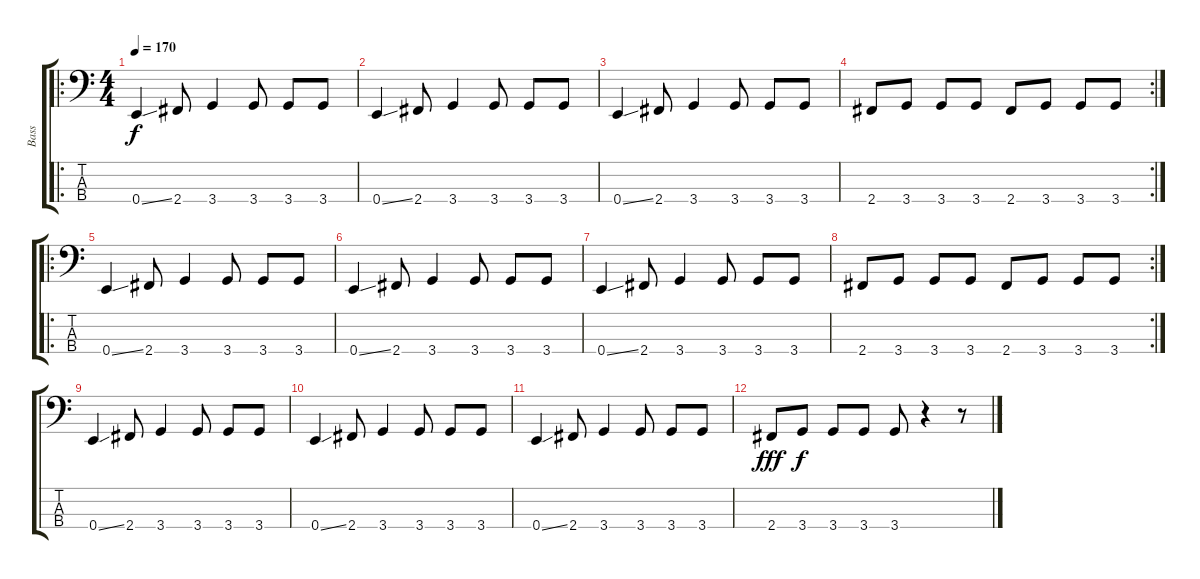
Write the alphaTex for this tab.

\track ("Bass" "Bass") {instrument electricbasspick}
\staff {score tabs}
\tuning (G2 D2 A1 E1) {hide}
\ro
\ts (4 4)
\tempo 170
\clef f4
\ks c
0.4{ss}.4{dy f} 2.4.8 3.4.4 3.4.8 3.4.8 3.4.8 |
0.4{ss}.4 2.4.8 3.4.4 3.4.8 3.4.8 3.4.8 |
0.4{ss}.4 2.4.8 3.4.4 3.4.8 3.4.8 3.4.8 |
\rc 2
2.4.8 3.4.8 3.4.8 3.4.8 2.4.8 3.4.8 3.4.8 3.4.8 |
\ro
0.4{ss}.4 2.4.8 3.4.4 3.4.8 3.4.8 3.4.8 |
0.4{ss}.4 2.4.8 3.4.4 3.4.8 3.4.8 3.4.8 |
0.4{ss}.4 2.4.8 3.4.4 3.4.8 3.4.8 3.4.8 |
\rc 2
2.4.8 3.4.8 3.4.8 3.4.8 2.4.8 3.4.8 3.4.8 3.4.8 |
0.4{ss}.4 2.4.8 3.4.4 3.4.8 3.4.8 3.4.8 |
0.4{ss}.4 2.4.8 3.4.4 3.4.8 3.4.8 3.4.8 |
0.4{ss}.4 2.4.8 3.4.4 3.4.8 3.4.8 3.4.8 |
2.4.8{dy fff} 3.4.8{dy f} 3.4.8 3.4.8 3.4.8 r.4 r.8
